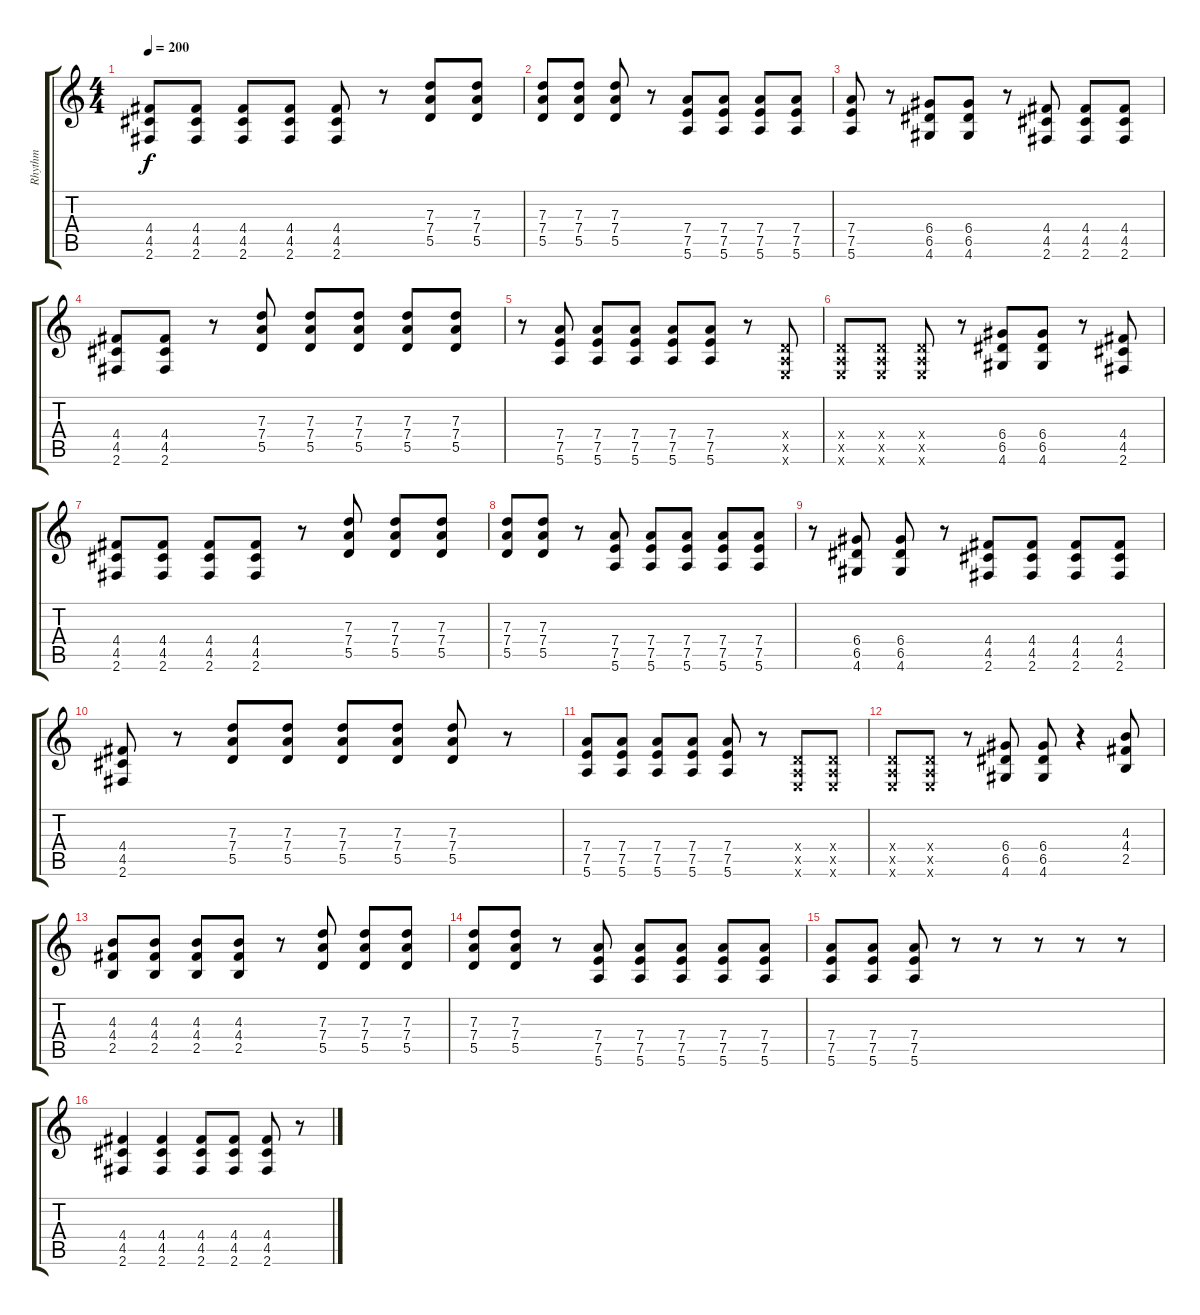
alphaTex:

\track ("Rhythm" "Rhythm") {instrument distortionguitar}
\staff {score tabs}
\tuning (E4 B3 G3 D3 A2 E2) {hide}
\ts (4 4)
\tempo 200
\clef g2
\ks c
(4.4 4.5 2.6).8{dy f} (4.4 4.5 2.6).8 (4.4 4.5 2.6).8 (4.4 4.5 2.6).8 (4.4 4.5 2.6).8 r.8 (7.3 7.4 5.5).8 (7.3 7.4 5.5).8 |
(7.3 7.4 5.5).8 (7.3 7.4 5.5).8 (7.3 7.4 5.5).8 r.8 (7.4 7.5 5.6).8 (7.4 7.5 5.6).8 (7.4 7.5 5.6).8 (7.4 7.5 5.6).8 |
(7.4 7.5 5.6).8 r.8 (6.4 6.5 4.6).8 (6.4 6.5 4.6).8 r.8 (4.4 4.5 2.6).8 (4.4 4.5 2.6).8 (4.4 4.5 2.6).8 |
(4.4 4.5 2.6).8 (4.4 4.5 2.6).8 r.8 (7.3 7.4 5.5).8 (7.3 7.4 5.5).8 (7.3 7.4 5.5).8 (7.3 7.4 5.5).8 (7.3 7.4 5.5).8 |
r.8 (7.4 7.5 5.6).8 (7.4 7.5 5.6).8 (7.4 7.5 5.6).8 (7.4 7.5 5.6).8 (7.4 7.5 5.6).8 r.8 (0.4{x} 0.5{x} 0.6{x}).8 |
(0.4{x} 0.5{x} 0.6{x}).8 (0.4{x} 0.5{x} 0.6{x}).8 (0.4{x} 0.5{x} 0.6{x}).8 r.8 (6.4 6.5 4.6).8 (6.4 6.5 4.6).8 r.8 (4.4 4.5 2.6).8 |
(4.4 4.5 2.6).8 (4.4 4.5 2.6).8 (4.4 4.5 2.6).8 (4.4 4.5 2.6).8 r.8 (7.3 7.4 5.5).8 (7.3 7.4 5.5).8 (7.3 7.4 5.5).8 |
(7.3 7.4 5.5).8 (7.3 7.4 5.5).8 r.8 (7.4 7.5 5.6).8 (7.4 7.5 5.6).8 (7.4 7.5 5.6).8 (7.4 7.5 5.6).8 (7.4 7.5 5.6).8 |
r.8 (6.4 6.5 4.6).8 (6.4 6.5 4.6).8 r.8 (4.4 4.5 2.6).8 (4.4 4.5 2.6).8 (4.4 4.5 2.6).8 (4.4 4.5 2.6).8 |
(4.4 4.5 2.6).8 r.8 (7.3 7.4 5.5).8 (7.3 7.4 5.5).8 (7.3 7.4 5.5).8 (7.3 7.4 5.5).8 (7.3 7.4 5.5).8 r.8 |
(7.4 7.5 5.6).8 (7.4 7.5 5.6).8 (7.4 7.5 5.6).8 (7.4 7.5 5.6).8 (7.4 7.5 5.6).8 r.8 (0.4{x} 0.5{x} 0.6{x}).8 (0.4{x} 0.5{x} 0.6{x}).8 |
(0.4{x} 0.5{x} 0.6{x}).8 (0.4{x} 0.5{x} 0.6{x}).8 r.8 (6.4 6.5 4.6).8 (6.4 6.5 4.6).8 r.4 (4.3 4.4 2.5).8 |
(4.3 4.4 2.5).8 (4.3 4.4 2.5).8 (4.3 4.4 2.5).8 (4.3 4.4 2.5).8 r.8 (7.3 7.4 5.5).8 (7.3 7.4 5.5).8 (7.3 7.4 5.5).8 |
(7.3 7.4 5.5).8 (7.3 7.4 5.5).8 r.8 (7.4 7.5 5.6).8 (7.4 7.5 5.6).8 (7.4 7.5 5.6).8 (7.4 7.5 5.6).8 (7.4 7.5 5.6).8 |
(7.4 7.5 5.6).8 (7.4 7.5 5.6).8 (7.4 7.5 5.6).8 r.8 r.8 r.8 r.8 r.8 |
(4.4 4.5 2.6).4 (4.4 4.5 2.6).4 (4.4 4.5 2.6).8 (4.4 4.5 2.6).8 (4.4 4.5 2.6).8 r.8
